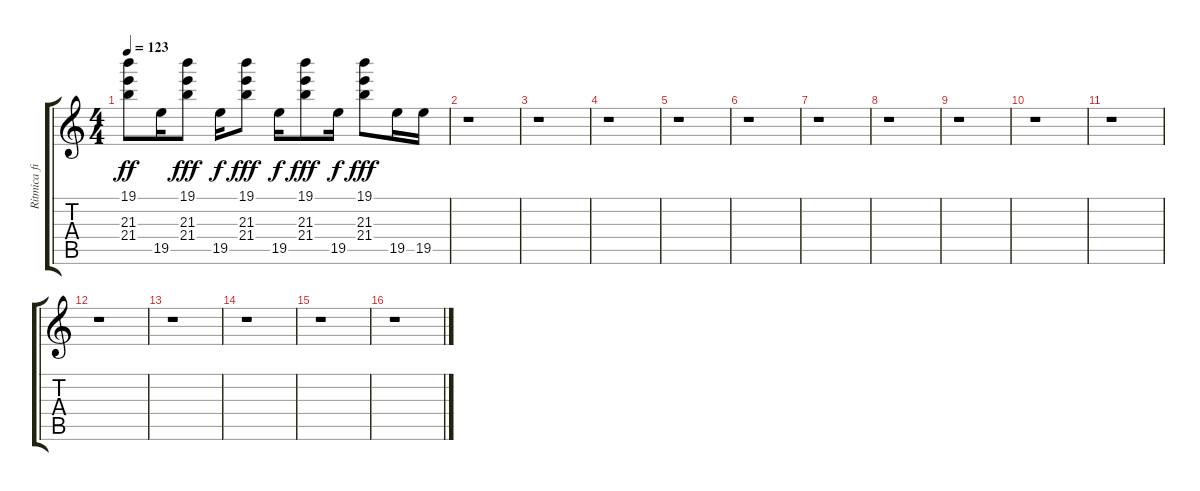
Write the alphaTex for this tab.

\track ("Ritmica final" "Ritmica fi") {instrument overdrivenguitar}
\staff {score tabs}
\tuning (E4 B3 G3 D3 A2 E2) {hide}
\ts (4 4)
\tempo 123
\clef g2
\ks c
(19.1 21.3 21.4).8{dy ff} 19.5.16 (19.1 21.3 21.4).8{dy fff} 19.5.16{dy f} (19.1 21.3 21.4).8{dy fff} 19.5.16{dy f} (19.1 21.3 21.4).8{dy fff} 19.5.16{dy f} (19.1 21.3 21.4).8{dy fff} 19.5.16 19.5.16 |
r.1 |
r.1 |
r.1 |
r.1 |
r.1 |
r.1 |
r.1 |
r.1 |
r.1 |
r.1 |
r.1 |
r.1 |
r.1 |
r.1 |
r.1
